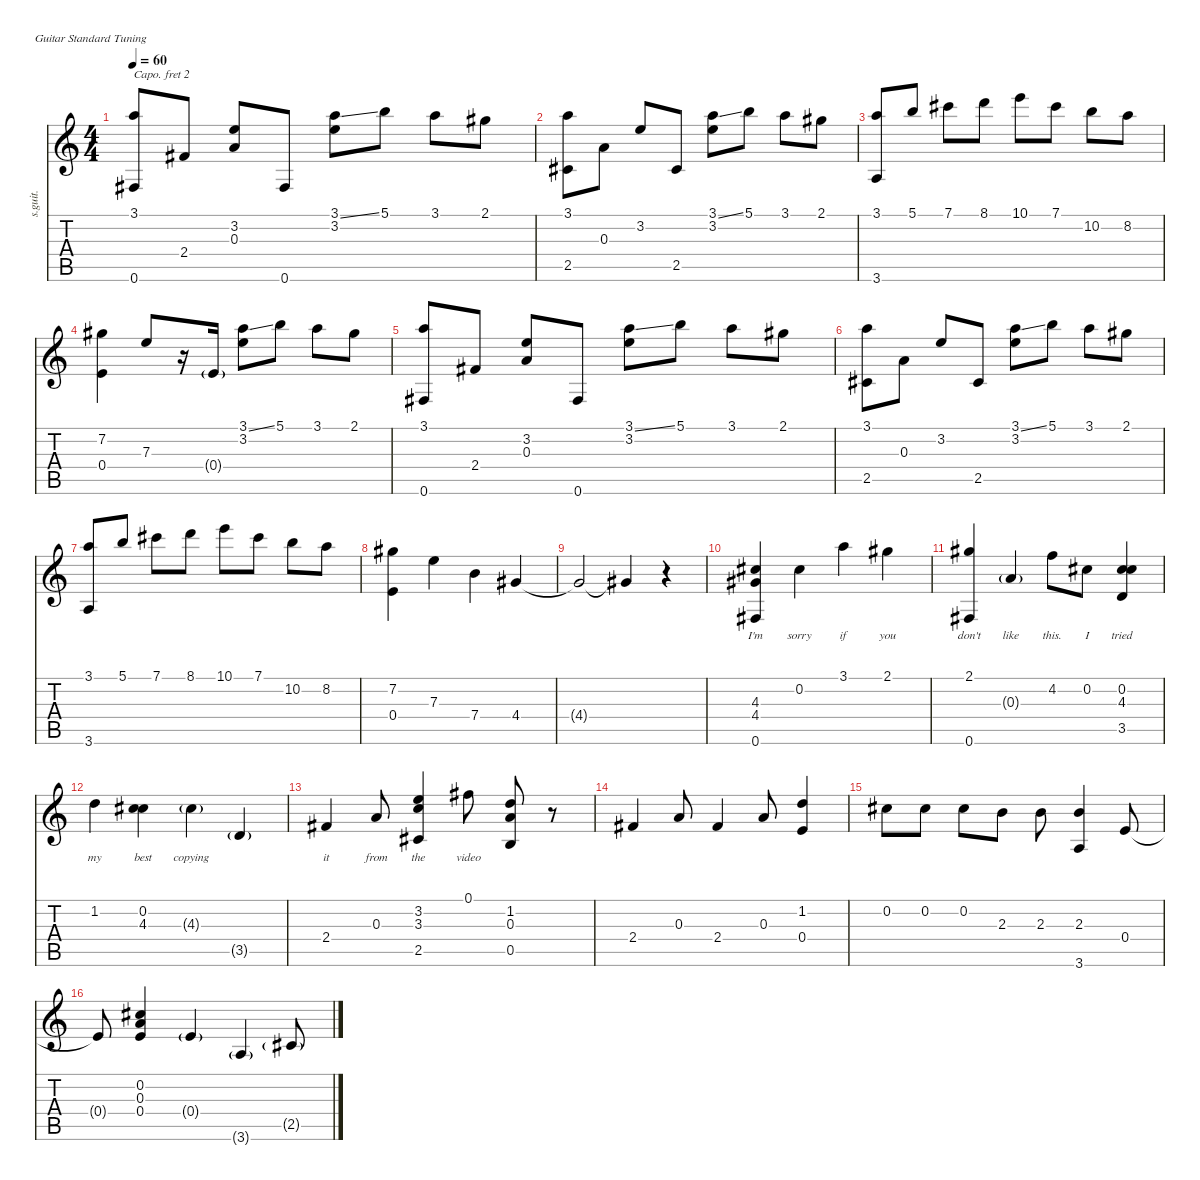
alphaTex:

\defaultSystemsLayout 4
\hideDynamics
\bracketExtendMode nobrackets
\otherSystemsTrackNameOrientation horizontal
\track ("" "s.guit.") {instrument acousticguitarsteel}
\staff {score tabs}
\capo 2
\tuning (E4 B3 G3 D3 A2 E2)
\ts (4 4)
\tempo 60
\clef g2
\ks c
(3.1 0.6).8{dy f} 2.4.8 (3.2 0.3).8 0.6.8 (3.1{ss} 3.2).8 5.1.8 3.1.8 2.1.8 |
(3.1 2.5).8 0.3.8 3.2.8 2.5.8 (3.1{ss} 3.2).8 5.1.8 3.1.8 2.1.8 |
(3.1 3.6).8 5.1.8 7.1.8 8.1.8 10.1.8 7.1.8 10.2.8 8.2.8 |
(7.2 0.4).4 7.3.8 r.16 0.4{g}.16{dy ff} (3.1{ss} 3.2).8{dy f} 5.1.8 3.1.8 2.1.8 |
(3.1 0.6).8 2.4.8 (3.2 0.3).8 0.6.8 (3.1{ss} 3.2).8 5.1.8 3.1.8 2.1.8 |
(3.1 2.5).8 0.3.8 3.2.8 2.5.8 (3.1{ss} 3.2).8 5.1.8 3.1.8 2.1.8 |
(3.1 3.6).8 5.1.8 7.1.8 8.1.8 10.1.8 7.1.8 10.2.8 8.2.8 |
(7.2 0.4).4 7.3.4 7.4.4 4.4.4 |
4.4{t}.2 4.4{t}.4 r.4 |
(4.3 4.4 0.6).4{lyrics (0 "I'm") lyrics (1 "") lyrics (2 "") lyrics (3 "") lyrics (4 "")} 0.2.4{lyrics (0 "sorry") lyrics (1 "") lyrics (2 "") lyrics (3 "") lyrics (4 "")} 3.1.4{lyrics (0 "if") lyrics (1 "") lyrics (2 "") lyrics (3 "") lyrics (4 "")} 2.1.4{lyrics (0 "you") lyrics (1 "") lyrics (2 "") lyrics (3 "") lyrics (4 "")} |
(2.1 0.6).4{lyrics (0 "don't") lyrics (1 "") lyrics (2 "") lyrics (3 "") lyrics (4 "")} 0.3{g}.4{lyrics (0 "like") lyrics (1 "") lyrics (2 "") lyrics (3 "") lyrics (4 "") dy ff} 4.2.8{lyrics (0 "this.") lyrics (1 "") lyrics (2 "") lyrics (3 "") lyrics (4 "") dy f} 0.2.8{lyrics (0 "I") lyrics (1 "") lyrics (2 "") lyrics (3 "") lyrics (4 "")} (0.2 4.3 3.5).4{lyrics (0 "tried") lyrics (1 "") lyrics (2 "") lyrics (3 "") lyrics (4 "")} |
1.2.4{lyrics (0 "my") lyrics (1 "") lyrics (2 "") lyrics (3 "") lyrics (4 "")} (0.2 4.3).4{lyrics (0 "best") lyrics (1 "") lyrics (2 "") lyrics (3 "") lyrics (4 "")} 4.3{g}.4{lyrics (0 "copying") lyrics (1 "") lyrics (2 "") lyrics (3 "") lyrics (4 "") dy ff} 3.5{g}.4{lyrics (0 " ") lyrics (1 "") lyrics (2 "") lyrics (3 "") lyrics (4 "")} |
2.4.4{lyrics (0 "it") lyrics (1 "") lyrics (2 "") lyrics (3 "") lyrics (4 "") dy f} 0.3.8{lyrics (0 "from") lyrics (1 "") lyrics (2 "") lyrics (3 "") lyrics (4 "")} (3.2 3.3 2.5).4{lyrics (0 "the") lyrics (1 "") lyrics (2 "") lyrics (3 "") lyrics (4 "")} 0.1.8{lyrics (0 "video") lyrics (1 "") lyrics (2 "") lyrics (3 "") lyrics (4 "")} (1.2 0.3 0.5).8 r.8 |
2.4.4 0.3.8 2.4.4 0.3.8 (1.2 0.4).4 |
0.2.8 0.2.8 0.2.8 2.3.8 2.3.8 (2.3 3.6).4 0.4.8 |
0.4{t}.8 (0.2 0.3 0.4).4 0.4{g}.4{dy ff} 3.6{g}.4 2.5{g}.8
